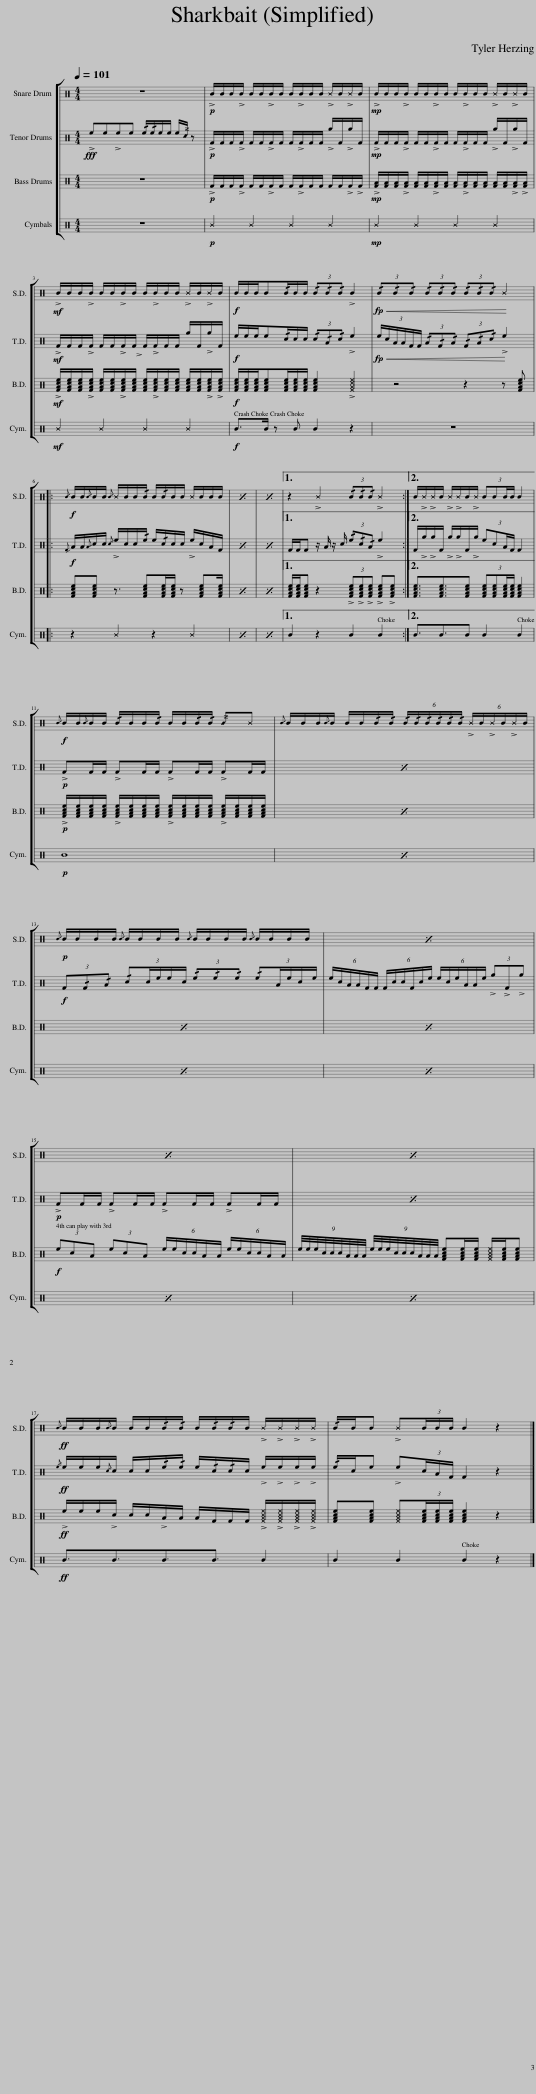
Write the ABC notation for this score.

X:1
%%score [ 1 2 3 4 ]
L:1/8
Q:1/4=101
M:4/4
I:linebreak $
K:C
V:1 perc
K:none
V:2 perc
K:none
V:3 perc
K:none
V:4 perc
K:none
V:1
 z8 |!p! !>!B/B/B/!>!B/ B/B/!>!B/B/ B/!>!B/B/B/ !>!^B/B/!>!^B/B/ |!mp! !>!B/B/B/!>!B/ B/B/!>!B/B/ B/!>!B/B/B/ !>!^B/B/!>!^B/B/ |$!mf! !>!B/B/B/!>!B/ B/B/!>!B/B/ B/!>!B/B/B/ !>!^B/B/!>!^B/B/ |!f! B/B/B/B!/!B/B/B/ (3!/!B!/!B!/!B !>!B2 | %5
!<(! (3!/!B!/!B!/!B (3!/!B!/!B!/!B (3!/!B!/!B!/!B ^B2!<)! |:$!f!{/B} B/B/{/B}B/B/{/B} ^B/B/B/!/!B/ B/!/!B/B/B/ ^B/B/B/B/ | x8 | x8 |1 z2 !>!^B2 (3!/!B!/!B!/!B !>!^B2 :|2 %10
 B/!>!^B/!>!^B/B/ !>!^B/!>!^B/B/!>!^B/ (3:2:4BBB/B/ B2 ||$!f!{/B} B/B/{/B}B/B/ !/!B/B/B/!/!B/ B/B/!/!B/!/!B/ _B^B |{/B} B/B/B/{/B}B/ B/B/!/!B/!/!B/ (6:4:6!/!B/!/!B/!/!B/!/!B/!/!B/!/!B/ (6:4:6!>!^B/B/!>!^B/B/!>!^B/B/ |$!p!{/B} B/B/B/B/{/B} B/B/B/B/{/B} B/B/B/B/{/B} B/B/B/B/ | x8 |$ %15
 x8 | x8 |$!ff!{/B} B/B/B/{/B}B/ B/B/!/!B/!/!B/ B/!/!B/!/!B/B/ !>!^B/!>!^B/!>!^B/!>!^B/ | !/!B/B/B !>!^B(3B/B/B/ B2 z2 |] %19
V:2
!fff! !>!ee!>!ee !/!e/!/!e/e/e/ e/_c/ z |!p! !>!F/F/F/!>!F/ F/F/!>!F/F/ F/!>!F/F/F/ !>!g/F/!>!g/F/ |!mp! !>!F/F/F/!>!F/ F/F/!>!F/F/ F/!>!F/F/F/ !>!g/F/!>!g/F/ |$!mf! !>!F/F/F/!>!F/ F/F/!>!F/F/ F/!>!F/F/F/ !>!g/F/!>!g/F/ |!f! e/e/e/e!/!c/c/c/ (3!/!c!/!A!/!c !>!e2 | %5
!<(! (3:2:6e/c/A/A/F/F/ (3!/!A!/!F!/!A (3!/!F!/!A!/!c !>!e2!<)! |:$!f!{/F} A/A/{/A}c/c/{/c} !>!e/c/c/!/!e/ e/!/!c/c/c/ !>!e/c/A/F/ | x8 | x8 |1 F/F/F z/ A/ z/ c/ (3!/!e!/!c!/!A !>!e2 :|2 %10
 F/!>!g/!>!g/F/ !>!g/!>!g/F/!>!g/ (3:2:4ecA/F/ F2 ||$!p! !>!FF/F/ !>!FF/F/ !>!FF/F/ !>!FF/F/ | x8 |$!f! (3F!/!F!/!A (3:2:5!/!cc/e/e/c/ (3!/!e!/!e!/!e (3:2:5!/!eA/e/c/e/ | (6:4:6e/c/A/A/F/F/ (6:4:6F/c/c/F/c/e/ (6:4:6e/c/e/A/A/e/ (3!>!g!>!F!>!g |$ %15
!p! !>!FF/F/ !>!FF/F/ !>!FF/F/ !>!FF/F/ | x8 |$!ff!{/e} e/e/e/{/c}c/ c/c/!/!e/!/!e/ e/!/!c/!/!c/c/ !>!e/!>!e/!>!e/!>!e/ | !/!e/c/e !>!e(3c/A/F/ F2 z2 |] %19
V:3
 z8 |!p! !>!F/F/F/!>!F/ F/F/!>!F/F/ F/!>!F/F/F/ F/F/!>!F/!>!F/ |!mp! !>![FA]/[FA]/[FA]/!>![FA]/ [FA]/[FA]/!>![FA]/[FA]/ [FA]/!>![FA]/[FA]/[FA]/ [FA]/[FA]/!>![FA]/!>![FA]/ |$!mf! !>![FAce]/[FAce]/[FAce]/!>![FAce]/ [FAce]/[FAce]/!>![FAce]/[FAce]/ [FAce]/!>![FAce]/[FAce]/[FAce]/ [FAce]/[FAce]/!>![FAce]/!>![FAce]/ |!f! [FAce]/[FAce]/[FAce]/[FAce][FAce]/[FAce]/[FAce]/ [FAce]2 !>![^F^A^c^e]2 | %5
 z4 z2 z [FAce] |:$ [FAce][FAce] z3/2 [FAce][FAce]/[FAce]/ z [FAce][FAce]/ | x8 | x8 |1 [FAce]/[FAce]/[FAce] z2 (3!>![FAce]!>![FAce]!>![FAce] !>![FAce]!>![FAce] :|2 %10
 [FAce]3/2[FAce]3/2[FAce] (3:2:4[FAce][FAce][FAce]/[FAce]/ [FAce]2 ||$!p! !>![FAce]/[FAce]/[FAce]/[FAce]/ !>![FAce]/[FAce]/[FAce]/[FAce]/ !>![FAce]/[FAce]/[FAce]/[FAce]/ !>![FAce]/[FAce]/[FAce]/[FAce]/ | x8 |$ x8 | x8 |$ %15
!f! (3ecA (3ecA (6:4:6e/e/c/c/A/A/ (6:4:6e/e/c/c/A/A/ | (9:8:9e/4e/4e/4c/4c/4c/4A/4A/4A/4 (9:8:9e/4e/4e/4c/4c/4c/4A/4A/4A/4 [FAce][FAce]/[FAce]/ [^F^A^c^e]/[FAce]/[FAce] |$!ff! !>!e/e/e/!>!c/ c/c/!>!A/A/ A/F/F/F/ !>![^F^A^c^e]/!>![^F^A^c^e]/!>![^F^A^c^e]/!>![^F^A^c^e]/ | [FAce][FAce] [^F^A^c^e](3[FAce]/[FAce]/[FAce]/ [FAce]2 z2 |] %19
V:4
 z8 |!p! ^B2 ^B2 ^B2 ^B2 |!mp! ^B2 ^B2 ^B2 ^B2 |$!mf! ^B2 ^B2 ^B2 ^B2 |!f! B>B z B B2 z2 | %5
 z8 |:$ z2 ^B2 z2 ^B2 | x8 | x8 |1 B2 z2 B2 B2 :|2 %10
 B3/2B3/2B B2 B2 ||$!p! B8 | x8 |$ x8 | x8 |$ %15
 x8 | x8 |$!ff! B3/2B3/2B3/2B3/2 B2 | B2 B2 B2 z2 |] %19
